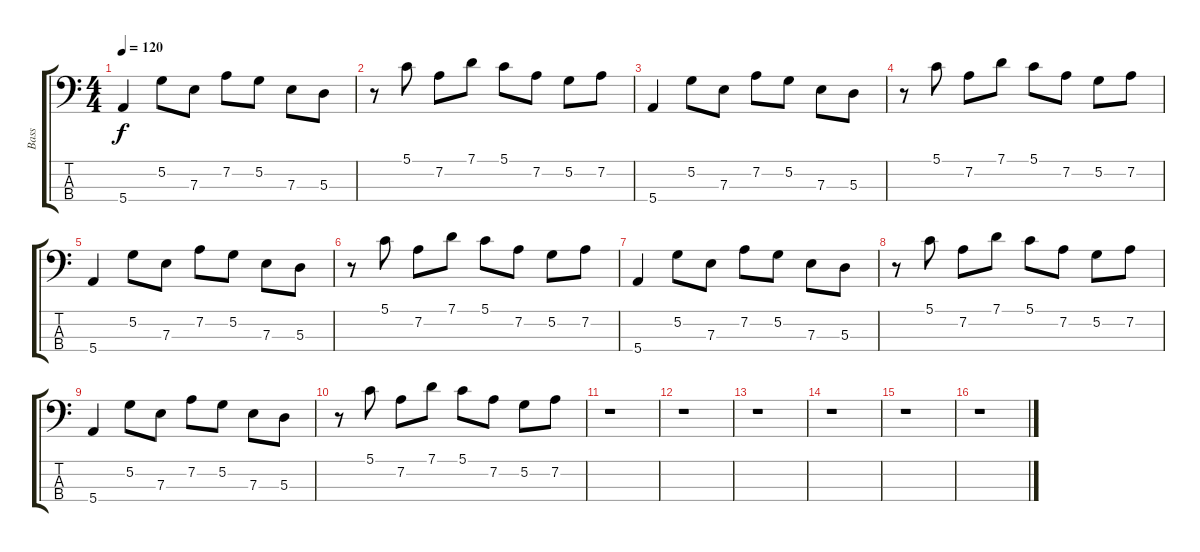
\track ("Bass" "Bass") {instrument electricbasspick}
\staff {score tabs}
\tuning (G2 D2 A1 E1) {hide}
\ts (4 4)
\tempo 120
\clef f4
\ks c
5.4.4{dy f} 5.2.8 7.3.8 7.2.8 5.2.8 7.3.8 5.3.8 |
r.8 5.1.8 7.2.8 7.1.8 5.1.8 7.2.8 5.2.8 7.2.8 |
5.4.4 5.2.8 7.3.8 7.2.8 5.2.8 7.3.8 5.3.8 |
r.8 5.1.8 7.2.8 7.1.8 5.1.8 7.2.8 5.2.8 7.2.8 |
5.4.4 5.2.8 7.3.8 7.2.8 5.2.8 7.3.8 5.3.8 |
r.8 5.1.8 7.2.8 7.1.8 5.1.8 7.2.8 5.2.8 7.2.8 |
5.4.4 5.2.8 7.3.8 7.2.8 5.2.8 7.3.8 5.3.8 |
r.8 5.1.8 7.2.8 7.1.8 5.1.8 7.2.8 5.2.8 7.2.8 |
5.4.4 5.2.8 7.3.8 7.2.8 5.2.8 7.3.8 5.3.8 |
r.8 5.1.8 7.2.8 7.1.8 5.1.8 7.2.8 5.2.8 7.2.8 |
r.1 |
r.1 |
r.1 |
r.1 |
r.1 |
r.1
